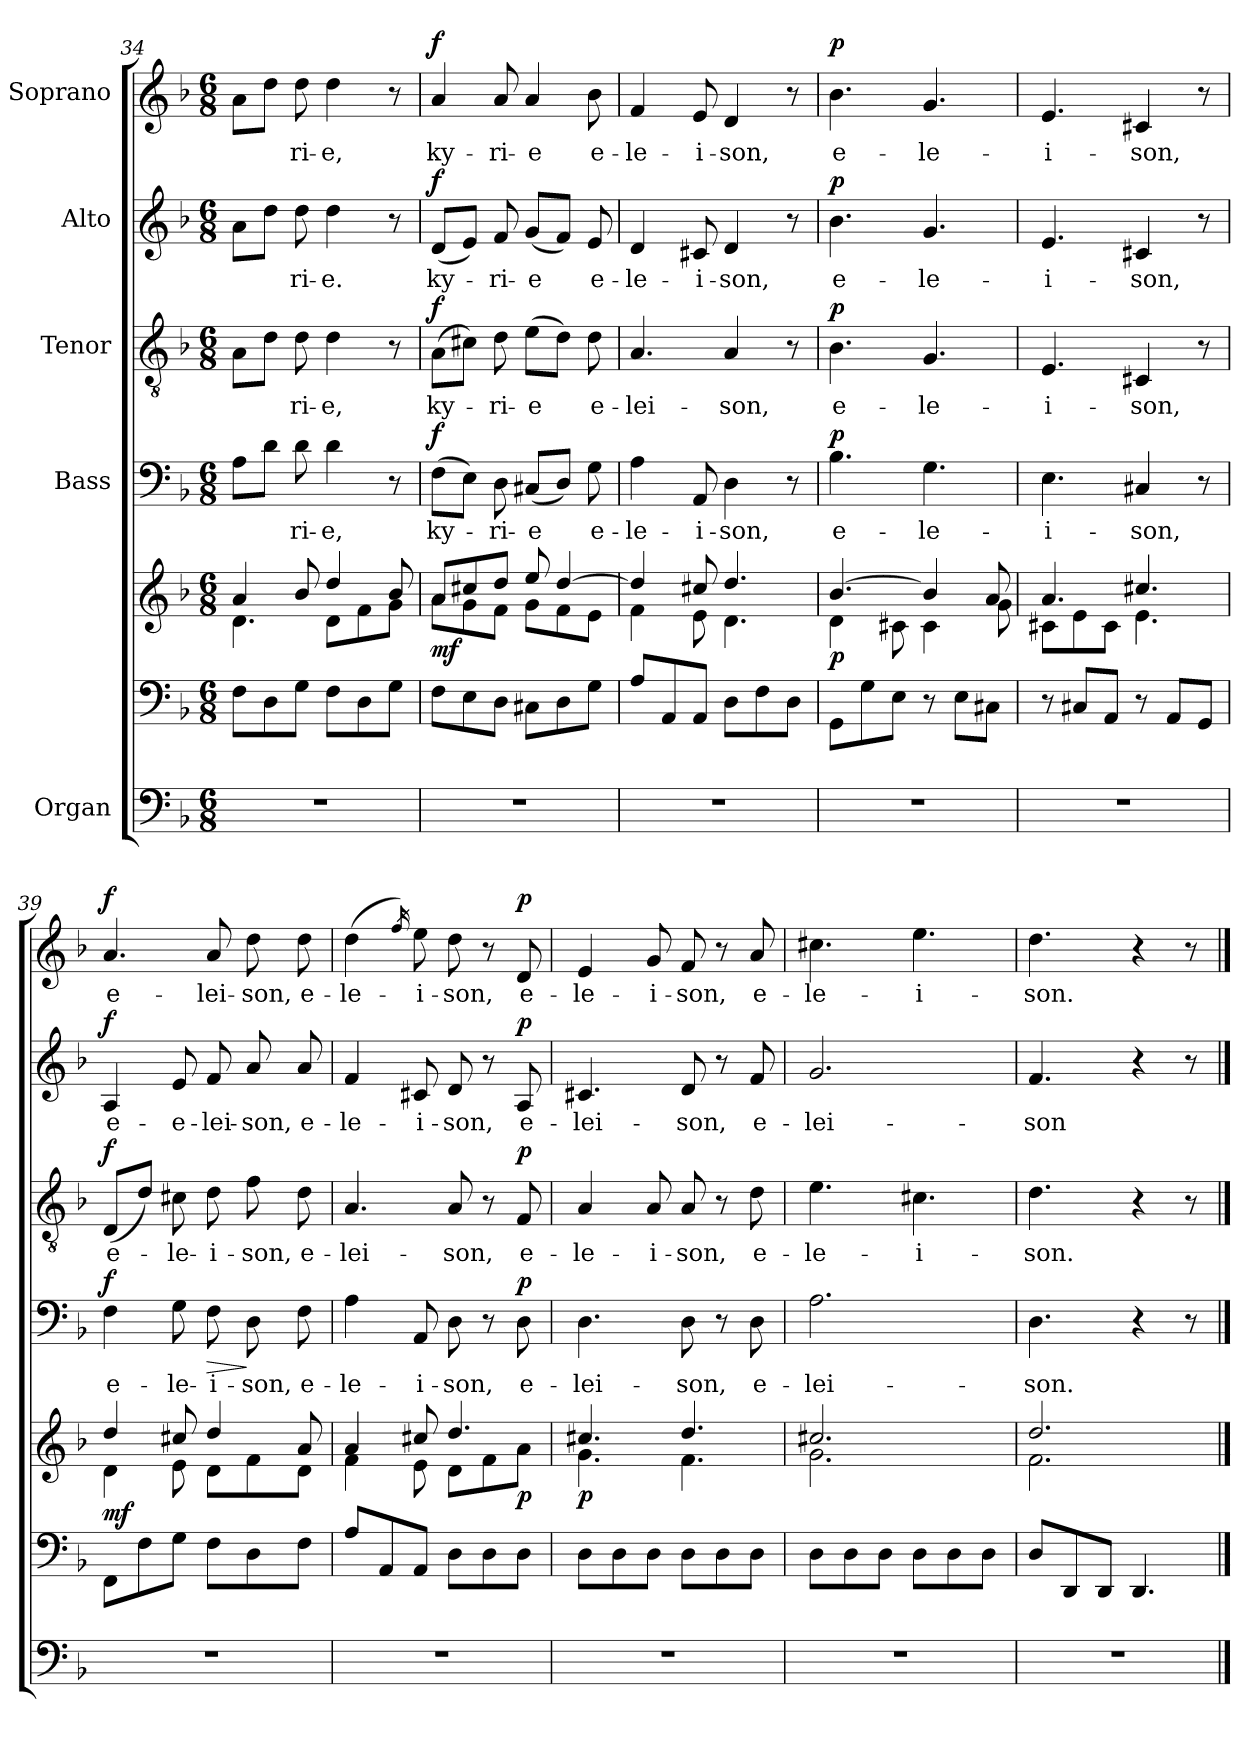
**kern	**kern	**kern	**dynam	**kern	**text	**dynam	**kern	**text	**dynam	**kern	**text	**dynam	**kern	**text	**dynam
*part5	*part5	*part5	*part5	*part4	*part4	*part4	*part3	*part3	*part3	*part2	*part2	*part2	*part1	*part1	*part1
*staff7	*staff6	*staff5	*staff5/6/7	*staff4	*staff4	*staff4	*staff3	*staff3	*staff3	*staff2	*staff2	*staff2	*staff1	*staff1	*staff1
*I"Organ	*	*	*	*I"Bass	*	*	*I"Tenor	*	*	*I"Alto	*	*	*I"Soprano	*	*
!!LO:LB:g=z
*clefF4	*clefF4	*clefG2	*	*clefF4	*	*	*clefGv2	*	*	*clefG2	*	*	*clefG2	*	*
*k[b-]	*k[b-]	*k[b-]	*	*k[b-]	*	*	*k[b-]	*	*	*k[b-]	*	*	*k[b-]	*	*
*M6/8	*M6/8	*M6/8	*	*M6/8	*	*	*M6/8	*	*	*M6/8	*	*	*M6/8	*	*
=34	=34	=34	=34	=34	=34	=34	=34	=34	=34	=34	=34	=34	=34	=34	=34
*	*	*^	*	*	*	*	*	*	*	*	*	*	*	*	*
2.r	8F\L	4a/	4.d\	.	8A\L	.	.	8A\L	.	.	8a\L	.	.	8a\L	.	.
.	8D\	.	.	.	8d\J	.	.	8d\J	.	.	8dd\J	.	.	8dd\J	.	.
!	!	!	!	!	!	!LO:LY:b	!	!	!LO:LY:b	!	!	!LO:LY:b	!	!	!LO:LY:b	!
.	8G\J	8b-/	.	.	8d\	-ri-	.	8d\	-ri-	.	8dd\	-ri-	.	8dd\	-ri-	.
!	!	!	!	!	!	!LO:LY:b	!	!	!LO:LY:b	!	!	!LO:LY:b	!	!	!LO:LY:b	!
.	8F\L	4dd/	8d\L	.	4d\	-e,	.	4d\	-e,	.	4dd\	-e.	.	4dd\	-e,	.
.	8D\	.	8f\	.	.	.	.	.	.	.	.	.	.	.	.	.
.	8G\J	8b-/	8g\J	.	8r	.	.	8r	.	.	8r	.	.	8r	.	.
=35	=35	=35	=35	=35	=35	=35	=35	=35	=35	=35	=35	=35	=35	=35	=35	=35
!	!	!	!	!LO:DY:b	!	!LO:LY:b	!LO:DY:a	!	!LO:LY:b	!LO:DY:a	!	!LO:LY:b	!LO:DY:a	!	!LO:LY:b	!LO:DY:a
2.r	8F\L	8a/L	8a\L	mf	(8F\L	ky-	f	(8A\L	ky-	f	(8d/L	ky-	f	4a/	ky-	f
.	8E\	8cc#X/	8g\	.	8E\J)	.	.	8c#X\J)	.	.	8e/J)	.	.	.	.	.
!	!	!	!	!	!	!LO:LY:b	!	!	!LO:LY:b	!	!	!LO:LY:b	!	!	!LO:LY:b	!
.	8D\J	8dd/J	8f\J	.	8D\	-ri-	.	8d\	-ri-	.	8f/	-ri-	.	8a/	-ri-	.
!	!	!	!	!	!	!LO:LY:b	!	!	!LO:LY:b	!	!	!LO:LY:b	!	!	!LO:LY:b	!
.	8C#X\L	8ee/	8g\L	.	(8C#X/L	-e	.	(8e\L	-e	.	(8g/L	-e	.	4a/	-e	.
.	8D\	[4dd/	8f\	.	8D/J)	.	.	8d\J)	.	.	8f/J)	.	.	.	.	.
!	!	!	!	!	!	!LO:LY:b	!	!	!LO:LY:b	!	!	!LO:LY:b	!	!	!LO:LY:b	!
.	8G\J	.	8e\J	.	8G\	e-	.	8d\	e-	.	8e/	e-	.	8b-\	e-	.
=36	=36	=36	=36	=36	=36	=36	=36	=36	=36	=36	=36	=36	=36	=36	=36	=36
!	!	!	!	!	!	!LO:LY:b	!	!	!LO:LY:b	!	!	!LO:LY:b	!	!	!LO:LY:b	!
2.r	8A/L	4dd/]	4f\	.	4A\	-le-	.	4.A/	-lei-	.	4d/	-le-	.	4f/	-le-	.
.	8AA/	.	.	.	.	.	.	.	.	.	.	.	.	.	.	.
!	!	!	!	!	!	!LO:LY:b	!	!	!	!	!	!LO:LY:b	!	!	!LO:LY:b	!
.	8AA/J	8cc#X/	8e\	.	8AA/	-i-	.	.	.	.	8c#X/	-i-	.	8e/	-i-	.
!	!	!	!	!	!	!LO:LY:b	!	!	!LO:LY:b	!	!	!LO:LY:b	!	!	!LO:LY:b	!
.	8D\L	4.dd/	4.d\	.	4D\	-son,	.	4A/	-son,	.	4d/	-son,	.	4d/	-son,	.
.	8F\	.	.	.	.	.	.	.	.	.	.	.	.	.	.	.
.	8D\J	.	.	.	8r	.	.	8r	.	.	8r	.	.	8r	.	.
=37	=37	=37	=37	=37	=37	=37	=37	=37	=37	=37	=37	=37	=37	=37	=37	=37
!	!	!	!	!LO:DY:b	!	!LO:LY:b	!LO:DY:a	!	!LO:LY:b	!LO:DY:a	!	!LO:LY:b	!LO:DY:a	!	!LO:LY:b	!LO:DY:a
2.r	8GG\L	[4.b-/	4d\	p	4.B-\	e-	p	4.B-\	e-	p	4.b-\	e-	p	4.b-\	e-	p
.	8G\	.	.	.	.	.	.	.	.	.	.	.	.	.	.	.
.	8E\J	.	8c#X\	.	.	.	.	.	.	.	.	.	.	.	.	.
!	!	!	!	!	!	!LO:LY:b	!	!	!LO:LY:b	!	!	!LO:LY:b	!	!	!LO:LY:b	!
.	8r	4b-/]	4c#\	.	4.G\	-le-	.	4.G/	-le-	.	4.g/	-le-	.	4.g/	-le-	.
.	8E\L	.	.	.	.	.	.	.	.	.	.	.	.	.	.	.
.	8C#X\J	8a/	8g\	.	.	.	.	.	.	.	.	.	.	.	.	.
=38	=38	=38	=38	=38	=38	=38	=38	=38	=38	=38	=38	=38	=38	=38	=38	=38
!	!	!	!	!	!	!LO:LY:b	!	!	!LO:LY:b	!	!	!LO:LY:b	!	!	!LO:LY:b	!
2.r	8r	4.a/	8c#X\L	.	4.E\	-i-	.	4.E/	-i-	.	4.e/	-i-	.	4.e/	-i-	.
.	8C#X/L	.	8e\	.	.	.	.	.	.	.	.	.	.	.	.	.
.	8AA/J	.	8c#\J	.	.	.	.	.	.	.	.	.	.	.	.	.
!	!	!	!	!	!	!LO:LY:b	!	!	!LO:LY:b	!	!	!LO:LY:b	!	!	!LO:LY:b	!
.	8r	4.cc#X/	4.e\	.	4C#X/	-son,	.	4C#X/	-son,	.	4c#X/	-son,	.	4c#X/	-son,	.
.	8AA/L	.	.	.	.	.	.	.	.	.	.	.	.	.	.	.
.	8GG/J	.	.	.	8r	.	.	8r	.	.	8r	.	.	8r	.	.
=39	=39	=39	=39	=39	=39	=39	=39	=39	=39	=39	=39	=39	=39	=39	=39	=39
!	!	!	!	!LO:DY:b	!	!LO:LY:b	!LO:DY:a	!	!LO:LY:b	!LO:DY:a	!	!LO:LY:b	!LO:DY:a	!	!LO:LY:b	!LO:DY:a
2.r	8FF\L	4dd/	4d\	mf	4F\	e-	f	(8D/L	e-	f	4A/	e-	f	4.a/	e-	f
.	8F\	.	.	.	.	.	.	8d/J)	.	.	.	.	.	.	.	.
!	!	!	!	!	!	!LO:LY:b	!	!	!LO:LY:b	!	!	!LO:LY:b	!	!	!	!
.	8G\J	8cc#X/	8e\	.	8G\	-le-	.	8c#X\	-le-	.	8e/	e-	.	.	.	.
!	!	!	!	!	!	!LO:LY:b	!LO:HP:b	!	!LO:LY:b	!	!	!LO:LY:b	!	!	!LO:LY:b	!
.	8F\L	4dd/	8d\L	.	8F\	-i-	>	8d\	-i-	.	8f/	-lei-	.	8a/	-lei-	.
!	!	!	!	!	!	!LO:LY:b	!	!	!LO:LY:b	!	!	!LO:LY:b	!	!	!LO:LY:b	!
.	8D\	.	8f\	.	8D\	-son,	]	8f\	-son,	.	8a/	-son,	.	8dd\	-son,	.
!	!	!	!	!	!	!LO:LY:b	!	!	!LO:LY:b	!	!	!LO:LY:b	!	!	!LO:LY:b	!
.	8F\J	8a/	8d\J	.	8F\	e-	.	8d\	e-	.	8a/	e-	.	8dd\	e-	.
=40	=40	=40	=40	=40	=40	=40	=40	=40	=40	=40	=40	=40	=40	=40	=40	=40
!	!	!	!	!	!	!LO:LY:b	!	!	!LO:LY:b	!	!	!LO:LY:b	!	!	!LO:LY:b	!
2.r	8A/L	4a/	4f\	.	4A\	-le-	.	4.A/	-lei-	.	4f/	-le-	.	(4dd\	-le-	.
.	8AA/	.	.	.	.	.	.	.	.	.	.	.	.	.	.	.
.	.	.	.	.	.	.	.	.	.	.	.	.	.	16qff/)	.	.
!	!	!	!	!	!	!LO:LY:b	!	!	!	!	!	!LO:LY:b	!	!	!LO:LY:b	!
.	8AA/J	8cc#X/	8e\	.	8AA/	-i-	.	.	.	.	8c#X/	-i-	.	8ee\	-i-	.
!	!	!	!	!	!	!LO:LY:b	!	!	!LO:LY:b	!	!	!LO:LY:b	!	!	!LO:LY:b	!
.	8D\L	4.dd/	8d\L	.	8D\	-son,	.	8A/	-son,	.	8d/	-son,	.	8dd\	-son,	.
.	8D\	.	8f\	.	8r	.	.	8r	.	.	8r	.	.	8r	.	.
!	!	!	!	!LO:DY:b	!	!LO:LY:b	!LO:DY:a	!	!LO:LY:b	!LO:DY:a	!	!LO:LY:b	!LO:DY:a	!	!LO:LY:b	!LO:DY:a
.	8D\J	.	8a\J	p	8D\	e-	p	8F/	e-	p	8A/	e-	p	8d/	e-	p
!!LO:PB:g=z
=41	=41	=41	=41	=41	=41	=41	=41	=41	=41	=41	=41	=41	=41	=41	=41	=41
!	!	!	!	!LO:DY:b	!	!LO:LY:b	!	!	!LO:LY:b	!	!	!LO:LY:b	!	!	!LO:LY:b	!
2.r	8D\L	4.cc#X/	4.g\	p	4.D\	-lei-	.	4A/	-le-	.	4.c#X/	-lei-	.	4e/	-le-	.
.	8D\	.	.	.	.	.	.	.	.	.	.	.	.	.	.	.
!	!	!	!	!	!	!	!	!	!LO:LY:b	!	!	!	!	!	!LO:LY:b	!
.	8D\J	.	.	.	.	.	.	8A/	-i-	.	.	.	.	8g/	-i-	.
!	!	!	!	!	!	!LO:LY:b	!	!	!LO:LY:b	!	!	!LO:LY:b	!	!	!LO:LY:b	!
.	8D\L	4.dd/	4.f\	.	8D\	-son,	.	8A/	-son,	.	8d/	-son,	.	8f/	-son,	.
.	8D\	.	.	.	8r	.	.	8r	.	.	8r	.	.	8r	.	.
!	!	!	!	!	!	!LO:LY:b	!	!	!LO:LY:b	!	!	!LO:LY:b	!	!	!LO:LY:b	!
.	8D\J	.	.	.	8D\	e-	.	8d\	e-	.	8f/	e-	.	8a/	e-	.
=42	=42	=42	=42	=42	=42	=42	=42	=42	=42	=42	=42	=42	=42	=42	=42	=42
!	!	!	!	!	!	!LO:LY:b	!	!	!LO:LY:b	!	!	!LO:LY:b	!	!	!LO:LY:b	!
2.r	8D\L	2.cc#X/	2.g\	.	2.A\	-lei-	.	4.e\	-le-	.	2.g/	-lei-	.	4.cc#X\	-le-	.
.	8D\	.	.	.	.	.	.	.	.	.	.	.	.	.	.	.
.	8D\J	.	.	.	.	.	.	.	.	.	.	.	.	.	.	.
!	!	!	!	!	!	!	!	!	!LO:LY:b	!	!	!	!	!	!LO:LY:b	!
.	8D\L	.	.	.	.	.	.	4.c#X\	-i-	.	.	.	.	4.ee\	-i-	.
.	8D\	.	.	.	.	.	.	.	.	.	.	.	.	.	.	.
.	8D\J	.	.	.	.	.	.	.	.	.	.	.	.	.	.	.
=43	=43	=43	=43	=43	=43	=43	=43	=43	=43	=43	=43	=43	=43	=43	=43	=43
!	!	!	!	!	!	!LO:LY:b	!	!	!LO:LY:b	!	!	!LO:LY:b	!	!	!LO:LY:b	!
2.r	8D/L	2.dd/	2.f\	.	4.D\	-son.	.	4.d\	-son.	.	4.f/	-son	.	4.dd\	-son.	.
.	8DD/	.	.	.	.	.	.	.	.	.	.	.	.	.	.	.
.	8DD/J	.	.	.	.	.	.	.	.	.	.	.	.	.	.	.
.	4.DD/	.	.	.	4r	.	.	4r	.	.	4r	.	.	4r	.	.
.	.	.	.	.	8r	.	.	8r	.	.	8r	.	.	8r	.	.
*	*	*v	*v	*	*	*	*	*	*	*	*	*	*	*	*	*
==	==	==	==	==	==	==	==	==	==	==	==	==	==	==	==
*-	*-	*-	*-	*-	*-	*-	*-	*-	*-	*-	*-	*-	*-	*-	*-
